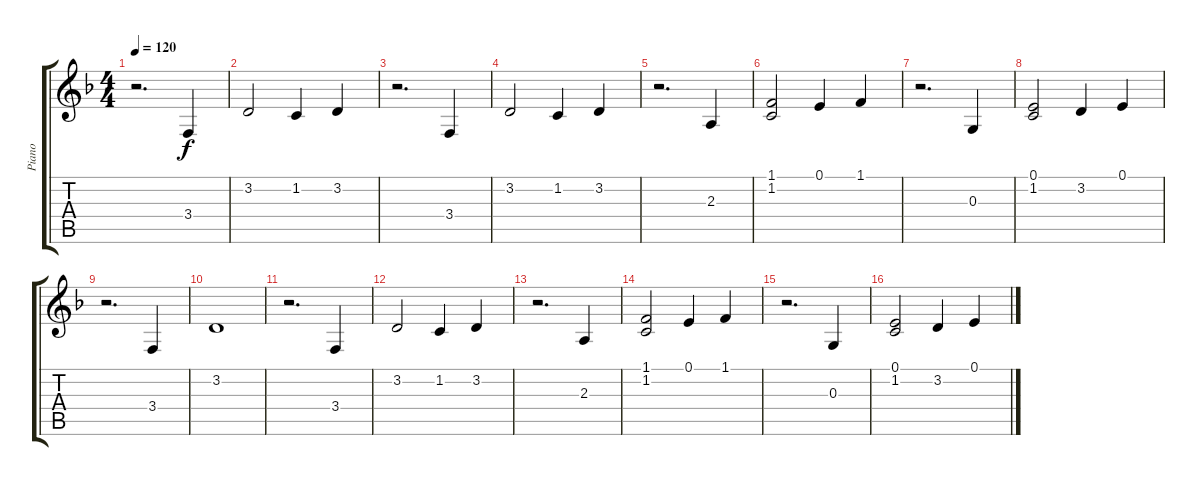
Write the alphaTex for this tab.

\track ("Piano" "Piano") {instrument acousticgrandpiano}
\staff {score tabs}
\tuning (E4 B3 G3 D3 A2 E2) {hide}
\ts (4 4)
\tempo 120
\clef g2
\ks dminor
r.2{d dy f} 3.4.4 |
3.2.2 1.2.4 3.2.4 |
r.2{d} 3.4.4 |
3.2.2 1.2.4 3.2.4 |
r.2{d} 2.3.4 |
(1.1 1.2).2 0.1.4 1.1.4 |
r.2{d} 0.3.4 |
(0.1 1.2).2 3.2.4 0.1.4 |
r.2{d} 3.4.4 |
3.2.1 |
r.2{d} 3.4.4 |
3.2.2 1.2.4 3.2.4 |
r.2{d} 2.3.4 |
(1.1 1.2).2 0.1.4 1.1.4 |
r.2{d} 0.3.4 |
(0.1 1.2).2 3.2.4 0.1.4
